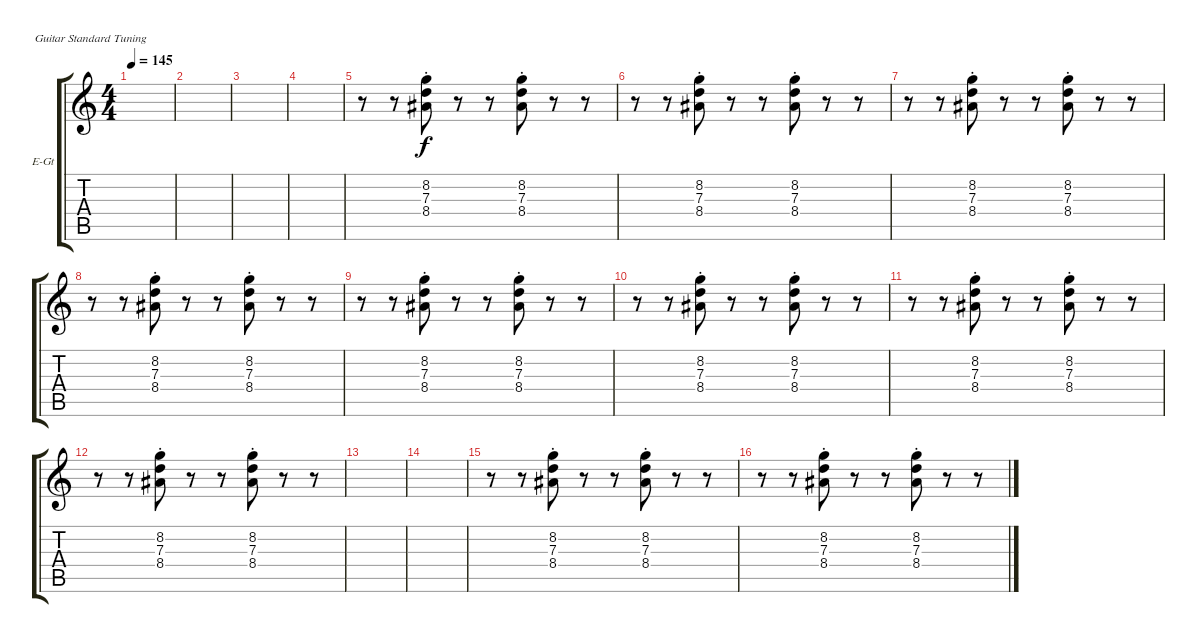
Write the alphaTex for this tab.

\defaultSystemsLayout 4
\bracketExtendMode groupsimilarinstruments
\firstSystemTrackNameOrientation horizontal
\otherSystemsTrackNameOrientation horizontal
\track ("Electric Guitar" "E-Gt") {instrument electricguitarclean}
\staff {score tabs}
\tuning (E4 B3 G3 D3 A2 E2)
\ts (4 4)
\tempo 145
\clef g2
\ks c
|
|
|
|
r.8 r.8 (8.2{st} 7.3{st} 8.4{st}).8 r.8 r.8 (8.2{st} 7.3{st} 8.4{st}).8 r.8 r.8 |
r.8 r.8 (8.2{st} 7.3{st} 8.4{st}).8 r.8 r.8 (8.2{st} 7.3{st} 8.4{st}).8 r.8 r.8 |
r.8 r.8 (8.2{st} 7.3{st} 8.4{st}).8 r.8 r.8 (8.2{st} 7.3{st} 8.4{st}).8 r.8 r.8 |
r.8 r.8 (8.2{st} 7.3{st} 8.4{st}).8 r.8 r.8 (8.2{st} 7.3{st} 8.4{st}).8 r.8 r.8 |
r.8 r.8 (8.2{st} 7.3{st} 8.4{st}).8 r.8 r.8 (8.2{st} 7.3{st} 8.4{st}).8 r.8 r.8 |
r.8 r.8 (8.2{st} 7.3{st} 8.4{st}).8 r.8 r.8 (8.2{st} 7.3{st} 8.4{st}).8 r.8 r.8 |
r.8 r.8 (8.2{st} 7.3{st} 8.4{st}).8 r.8 r.8 (8.2{st} 7.3{st} 8.4{st}).8 r.8 r.8 |
r.8 r.8 (8.2{st} 7.3{st} 8.4{st}).8 r.8 r.8 (8.2{st} 7.3{st} 8.4{st}).8 r.8 r.8 |
|
|
r.8 r.8 (8.2{st} 7.3{st} 8.4{st}).8 r.8 r.8 (8.2{st} 7.3{st} 8.4{st}).8 r.8 r.8 |
r.8 r.8 (8.2{st} 7.3{st} 8.4{st}).8 r.8 r.8 (8.2{st} 7.3{st} 8.4{st}).8 r.8 r.8
